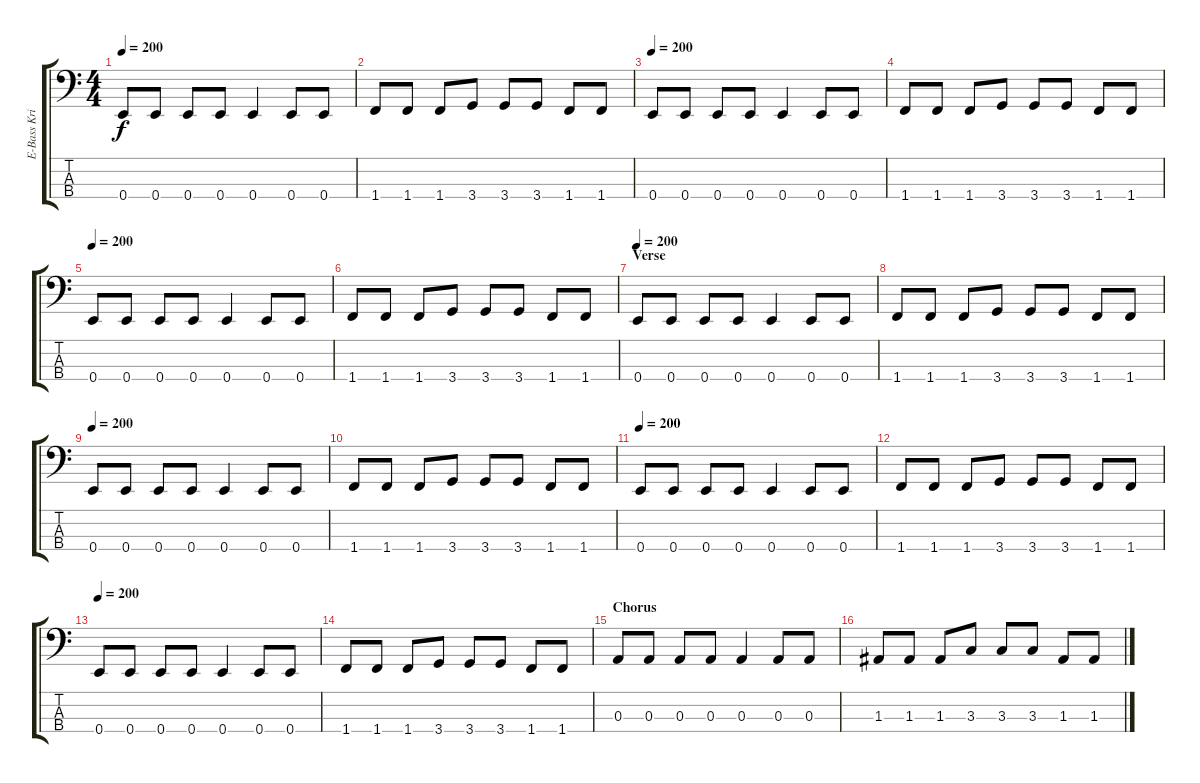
\track ("E-Bass Krist Novoselic" "E-Bass Kri") {instrument electricbasspick}
\staff {score tabs}
\tuning (G2 D2 A1 E1) {hide}
\ts (4 4)
\tempo 200
\clef f4
\ks c
0.4.8{dy f} 0.4.8 0.4.8 0.4.8 0.4.4 0.4.8 0.4.8 |
1.4.8 1.4.8 1.4.8 3.4.8 3.4.8 3.4.8 1.4.8 1.4.8 |
\tempo 200
0.4.8 0.4.8 0.4.8 0.4.8 0.4.4 0.4.8 0.4.8 |
1.4.8 1.4.8 1.4.8 3.4.8 3.4.8 3.4.8 1.4.8 1.4.8 |
\tempo 200
0.4.8 0.4.8 0.4.8 0.4.8 0.4.4 0.4.8 0.4.8 |
1.4.8 1.4.8 1.4.8 3.4.8 3.4.8 3.4.8 1.4.8 1.4.8 |
\section ("" "Verse")
\tempo 200
0.4.8 0.4.8 0.4.8 0.4.8 0.4.4 0.4.8 0.4.8 |
1.4.8 1.4.8 1.4.8 3.4.8 3.4.8 3.4.8 1.4.8 1.4.8 |
\tempo 200
0.4.8 0.4.8 0.4.8 0.4.8 0.4.4 0.4.8 0.4.8 |
1.4.8 1.4.8 1.4.8 3.4.8 3.4.8 3.4.8 1.4.8 1.4.8 |
\tempo 200
0.4.8 0.4.8 0.4.8 0.4.8 0.4.4 0.4.8 0.4.8 |
1.4.8 1.4.8 1.4.8 3.4.8 3.4.8 3.4.8 1.4.8 1.4.8 |
\tempo 200
0.4.8 0.4.8 0.4.8 0.4.8 0.4.4 0.4.8 0.4.8 |
1.4.8 1.4.8 1.4.8 3.4.8 3.4.8 3.4.8 1.4.8 1.4.8 |
\section ("" "Chorus")
0.3.8 0.3.8 0.3.8 0.3.8 0.3.4 0.3.8 0.3.8 |
1.3.8 1.3.8 1.3.8 3.3.8 3.3.8 3.3.8 1.3.8 1.3.8
